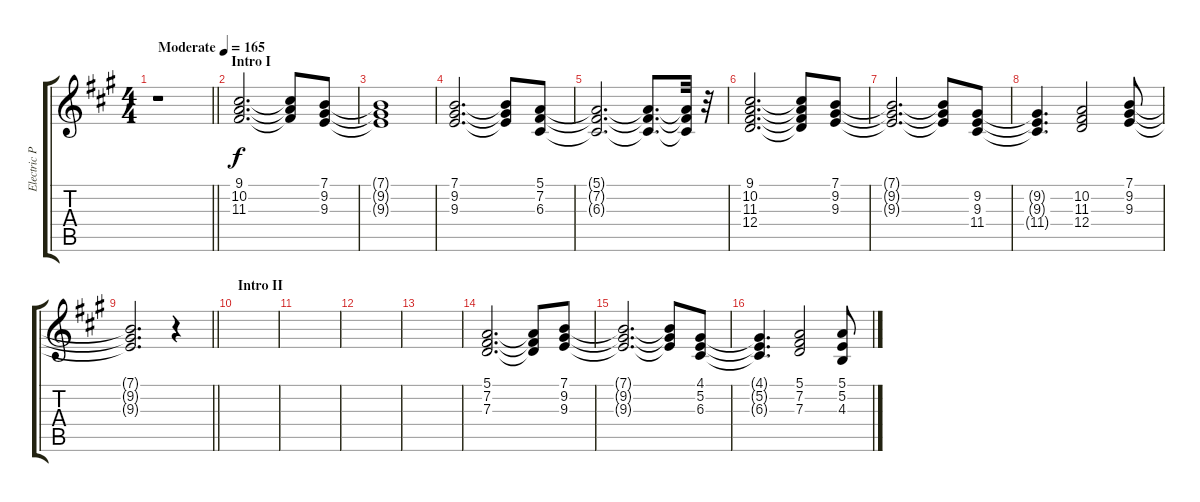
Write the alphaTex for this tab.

\track ("Electric Piano" "Electric P") {instrument electricgrandpiano}
\staff {score tabs}
\tuning (E4 B3 G3 D3 A2 E2) {hide}
\ts (4 4)
\tempo (165 "Moderate")
\clef g2
\barLineRight lightlight
\ks a
r.1{dy f instrument electricgrandpiano} |
\section ("" "Intro I")
(9.1 10.2 11.3).2{d} (9.1{t} 10.2{t} 11.3{t}).8 (7.1 9.2 9.3).8 |
(7.1{t} 9.2{t} 9.3{t}).1 |
(7.1 9.2 9.3).2{d} (7.1{t} 9.2{t} 9.3{t}).8 (5.1 7.2 6.3).8 |
(5.1{t} 7.2{t} 6.3{t}).2{d} (5.1{t} 7.2{t} 6.3{t}).8{d} (5.1{t} 7.2{t} 6.3{t}).32 r.32 |
(9.1 10.2 11.3 12.4).2{d} (9.1{t} 10.2{t} 11.3{t} 12.4{t}).8 (7.1 9.2 9.3).8 |
(7.1{t} 9.2{t} 9.3{t}).2{d} (7.1{t} 9.2{t} 9.3{t}).8 (9.2 9.3 11.4).8 |
(9.2{t} 9.3{t} 11.4{t}).4{d} (10.2 11.3 12.4).2 (7.1 9.2 9.3).8 |
\barLineRight lightlight
(7.1{t} 9.2{t} 9.3{t}).2{d} r.4 |
\section ("" "Intro II")
|
|
|
|
(5.1 7.2 7.3).2{d} (5.1{t} 7.2{t} 7.3{t}).8 (7.1 9.2 9.3).8 |
(7.1{t} 9.2{t} 9.3{t}).2{d} (7.1{t} 9.2{t} 9.3{t}).8 (4.1 5.2 6.3).8 |
(4.1{t} 5.2{t} 6.3{t}).4{d} (5.1 7.2 7.3).2 (5.1 5.2 4.3).8
